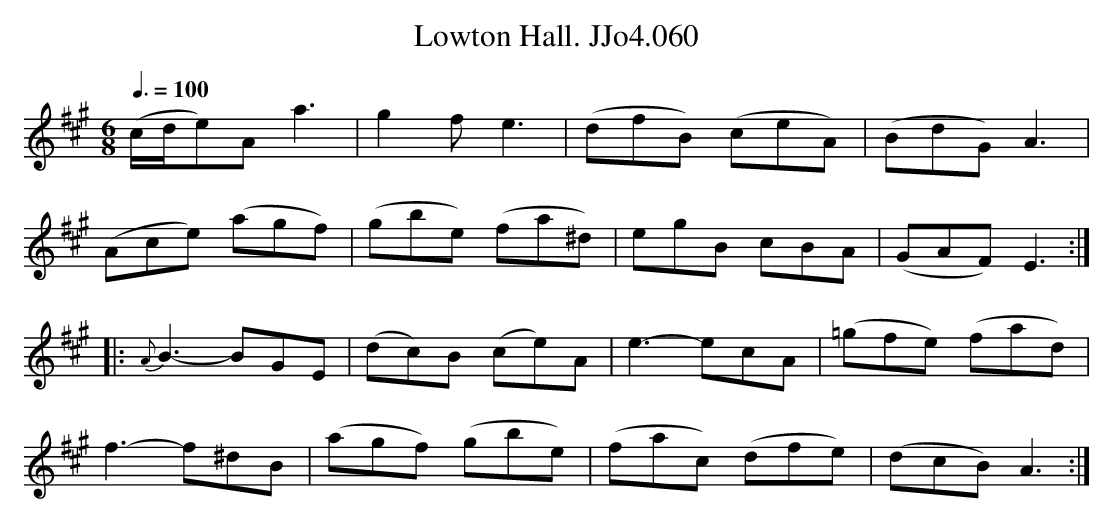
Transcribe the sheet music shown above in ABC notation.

X:1
T:Lowton Hall. JJo4.060
M:6/8
L:1/8
Q:3/8=100
K:A
(c/d/e)Aa3|g2fe3|(dfB) (ceA)|(BdG)A3|
(Ace) (agf)|(gbe) (fa^d)|egB cBA|(GAF)E3:|
|:{A}B3-BGE|(dc)B (ce)A|e3-ecA|(=gfe) (fad)|
f3-f^dB|(agf) (gbe)|(fac) (dfe)|(dcB)A3:|
